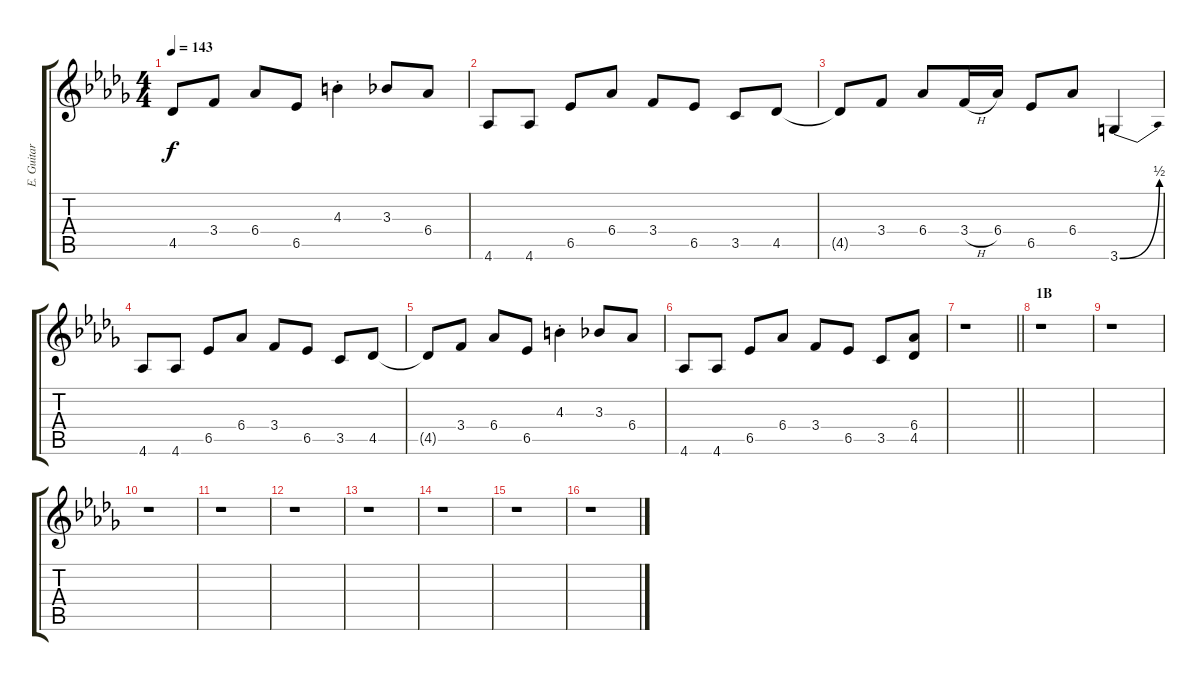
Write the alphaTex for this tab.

\track ("E. Guitar III" "E. Guitar ") {instrument overdrivenguitar}
\staff {score tabs}
\tuning (E4 B3 G3 D3 A2 E2) {hide}
\ts (4 4)
\tempo 143
\clef g2
\ks db
4.5{t}.8{dy f} 3.4.8 6.4.8 6.5.8 4.3{st}.4 3.3.8 6.4.8 |
4.6.8 4.6.8 6.5.8 6.4.8 3.4.8 6.5.8 3.5.8 4.5.8 |
4.5{t}.8 3.4.8 6.4.8 3.4{h}.16 6.4.16 6.5.8 6.4.8 3.6{be (bend 0 0 60 2)}.4 |
4.6.8 4.6.8 6.5.8 6.4.8 3.4.8 6.5.8 3.5.8 4.5.8 |
4.5{t}.8 3.4.8 6.4.8 6.5.8 4.3{st}.4 3.3.8 6.4.8 |
4.6.8 4.6.8 6.5.8 6.4.8 3.4.8 6.5.8 3.5.8 (6.4 4.5).8 |
\barLineRight lightlight
r.1 |
\section ("" "1B")
r.1 |
r.1 |
r.1 |
r.1 |
r.1 |
r.1 |
r.1 |
r.1 |
r.1
